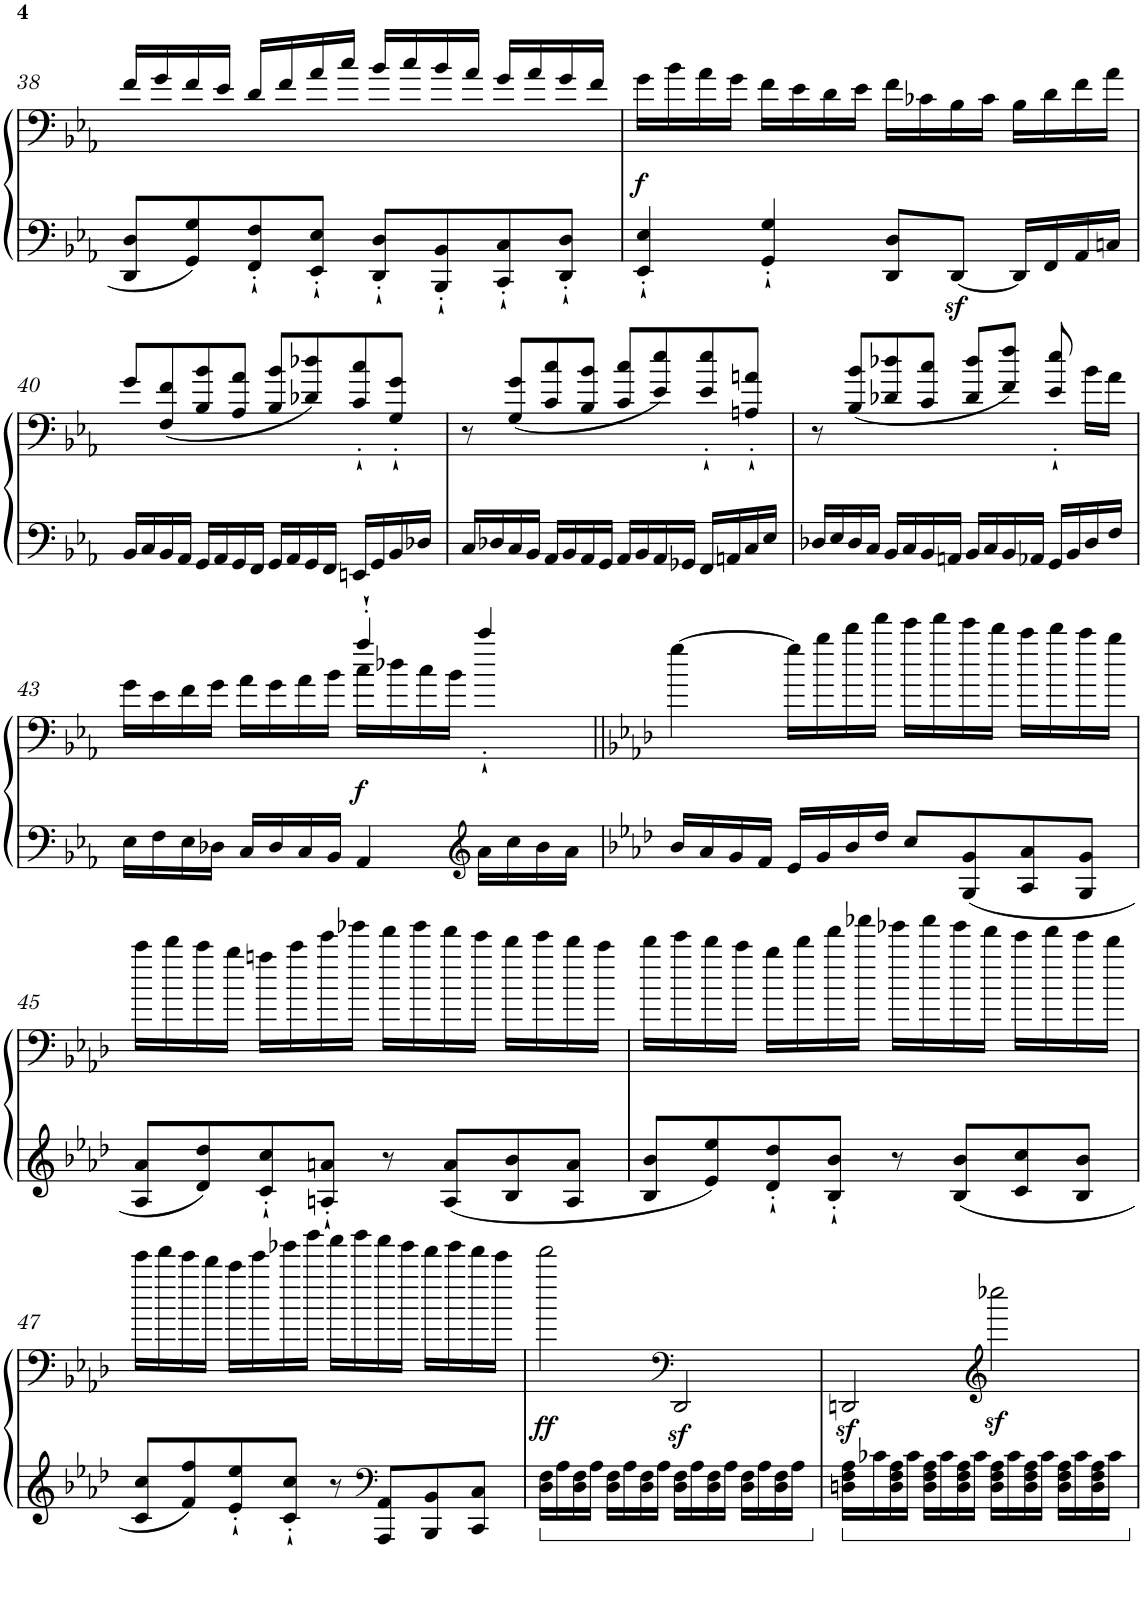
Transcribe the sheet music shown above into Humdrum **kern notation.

**kern	**kern	**dynam
*part1	*part1	*part1
*staff2	*staff1	*staff1/2
*I"Piano	*	*
*I'Pno	*	*
!!LO:PB:g=z
*clefF4	*clefF4	*
*k[b-e-a-]	*k[b-e-a-]	*
*M4/4	*M4/4	*
*met(c)	*met(c)	*
=38	=38	=38
8DD/ 8D/L	16f/LL	.
.	16g/	.
8GG/ 8G/	16f/	.
.	16e-/JJ	.
8FF/'` 8F/'`	16d/LL	.
.	16f/	.
8EE-/'` 8E-/'`J	16a-/	.
.	16cc/JJ	.
8DD/'` 8D/'`L	16b-/LL	.
.	16cc/	.
8BBB-/'` 8BB-/'`	16b-/	.
.	16a-/JJ	.
8CC/'` 8C/'`	16g/LL	.
.	16a-/	.
8DD/'` 8D/'`J	16g/	.
.	16f/JJ	.
=39	=39	=39
!	!	!LO:DY:b
4EE-/'` 4E-/'`	16g\LL	f
.	16b-\	.
.	16a-\	.
.	16g\JJ	.
4GG/'` 4G/'`	16f\LL	.
.	16e-\	.
.	16d\	.
.	16e-\JJ	.
8DD/ 8D/L	16f\LL	.
.	16c-X\	.
[8DDz</J	16B-\	.
.	16c-\JJ	.
16DD/LL]	16B-\LL	.
16FF/	16d\	.
16AA-/	16f\	.
16Cn/JJ	16a-\JJ	.
!!LO:LB:g=z
=40	=40	=40
16BB-/LL	8g/L	.
16C/	.	.
16BB-/	(<8F/ 8f/	.
16AA-/JJ	.	.
16GG/LL	8B-/ 8b-/	.
16AA-/	.	.
16GG/	8A-/ 8a-/J	.
16FF/JJ	.	.
16GG/LL	8B-/ 8b-/L	.
16AA-/	.	.
16GG/	8d-X/ 8dd-X/)	.
16FF/JJ	.	.
16EEn/LL	8c/'` 8cc/'`	.
16GG/	.	.
16BB-/	8G/'` 8g/'`J	.
16D-X/JJ	.	.
=41	=41	=41
16C/LL	8r	.
16D-X/	.	.
16C/	(<8G/ 8g/L	.
16BB-/JJ	.	.
16AA-/LL	8c/ 8cc/	.
16BB-/	.	.
16AA-/	8B-/ 8b-/J	.
16GG/JJ	.	.
16AA-/LL	8c/ 8cc/L	.
16BB-/	.	.
16AA-/	8e-/ 8ee-/)	.
16GG-X/JJ	.	.
16FF/LL	8e-/'` 8ee-/'`	.
16AAn/	.	.
16C/	8An/'` 8an/'`J	.
16E-/JJ	.	.
=42	=42	=42
16D-X/LL	8r	.
16E-/	.	.
16D-/	(<8B-/ 8b-/L	.
16C/JJ	.	.
16BB-/LL	8d-X/ 8dd-X/	.
16C/	.	.
16BB-/	8c/ 8cc/J	.
16AAn/JJ	.	.
16BB-/LL	8d-/ 8dd-/L	.
16C/	.	.
16BB-/	8f/ 8ff/J)	.
16AA-X/JJ	.	.
16GG/LL	8e-/'` 8ee-/'`	.
16BB-/	.	.
16D-/	16b-\LL	.
16F/JJ	16a-\JJ	.
!!LO:LB:g=z
=43	=43	=43
*	*^	*
16E-\LL	16g\LL	2ryy	.
16F\	16e-\	.	.
16E-\	16f\	.	.
16D-X\JJ	16g\JJ	.	.
16C/LL	16a-\LL	.	.
16D-/	16g\	.	.
16C/	16a-\	.	.
16BB-/JJ	16b-\JJ	.	.
!	!	!	!LO:DY:b
4AA-/	4aa-'`/	16cc\LL	f
.	.	16dd-X\	.
.	.	16cc\	.
.	.	16b-\JJ	.
*clefG2	*	*	*
16a-\LL	4ccc'`/	4ryy	.
16cc\	.	.	.
16b-\	.	.	.
16a-\JJ	.	.	.
*	*v	*v	*
=44||	=44||	=44||
*k[b-e-a-d-]	*k[b-e-a-d-]	*
16b-/LL	[4gg\	.
16a-/	.	.
16g/	.	.
16f/JJ	.	.
16e-/LL	16gg\LL]	.
16g/	16bb-\	.
16b-/	16ddd-\	.
16dd-/JJ	16fff\JJ	.
8cc/L	16eee-\LL	.
.	16fff\	.
8G/ 8g/	16eee-\	.
.	16ddd-\JJ	.
8A-/ 8a-/	16ccc\LL	.
.	16ddd-\	.
8G/ 8g/J	16ccc\	.
.	16bb-\JJ	.
!!LO:LB:g=z
=45	=45	=45
8A-/ 8a-/L	16ccc\LL	.
.	16ddd-\	.
8d-/ 8dd-/	16ccc\	.
.	16bb-\JJ	.
8c/'` 8cc/'`	16aan\LL	.
.	16ccc\	.
8An/'` 8an/'`J	16eee-\	.
.	16ggg-X\JJ	.
8r	16fff\LL	.
.	16ggg-\	.
8A/ 8a/L	16fff\	.
.	16eee-\JJ	.
8B-/ 8b-/	16ddd-\LL	.
.	16eee-\	.
8A/ 8a/J	16ddd-\	.
.	16ccc\JJ	.
=46	=46	=46
8B-/ 8b-/L	16ddd-\LL	.
.	16eee-\	.
8e-/ 8ee-/	16ddd-\	.
.	16ccc\JJ	.
8d-/'` 8dd-/'`	16bb-\LL	.
.	16ddd-\	.
8B-/'` 8b-/'`J	16fff\	.
.	16aaa-X\JJ	.
8r	16ggg-X\LL	.
.	16aaa-\	.
8B-/ 8b-/L	16ggg-\	.
.	16fff\JJ	.
8c/ 8cc/	16eee-\LL	.
.	16fff\	.
8B-/ 8b-/J	16eee-\	.
.	16ddd-\JJ	.
!!LO:LB:g=z
=47	=47	=47
8c/ 8cc/L	16eee-\LL	.
.	16fff\	.
8f/ 8ff/	16eee-\	.
.	16ddd-\JJ	.
8e-/'` 8ee-/'`	16ccc\LL	.
.	16eee-\	.
8c/'` 8cc/'`J	16ggg-X\	.
.	16bbb-\JJ	.
8r	16aaa-\LL	.
.	16bbb-\	.
*clefF4	*	*
8AAA-/ 8AA-/L	16aaa-\	.
.	16ggg-\JJ	.
8BBB-/ 8BB-/	16fff\LL	.
.	16ggg-\	.
8CC/ 8C/J	16fff\	.
.	16eee-\JJ	.
=48	=48	=48
!	!	!LO:DY:b
16D-\ 16F\LL	2fff\	ff
16A-\	.	.
16D-\ 16F\	.	.
16A-\JJ	.	.
16D-\ 16F\LL	.	.
16A-\	.	.
16D-\ 16F\	.	.
16A-\JJ	.	.
*	*clefF4	*
16D-\ 16F\LL	2DD-z</	.
16A-\	.	.
16D-\ 16F\	.	.
16A-\JJ	.	.
16D-\ 16F\LL	.	.
16A-\	.	.
16D-\ 16F\	.	.
16A-\JJ	.	.
=49	=49	=49
16Dn\ 16F\ 16A-\LL	2DDnz</	.
16c-X\	.	.
16D\ 16F\ 16A-\	.	.
16c-\JJ	.	.
16D\ 16F\ 16A-\LL	.	.
16c-\	.	.
16D\ 16F\ 16A-\	.	.
16c-\JJ	.	.
*	*clefG2	*
16D\ 16F\ 16A-\LL	2cccc-Xz<\	.
16c-\	.	.
16D\ 16F\ 16A-\	.	.
16c-\JJ	.	.
16D\ 16F\ 16A-\LL	.	.
16c-\	.	.
16D\ 16F\ 16A-\	.	.
16c-\JJ	.	.
=	=	=
*-	*-	*-
